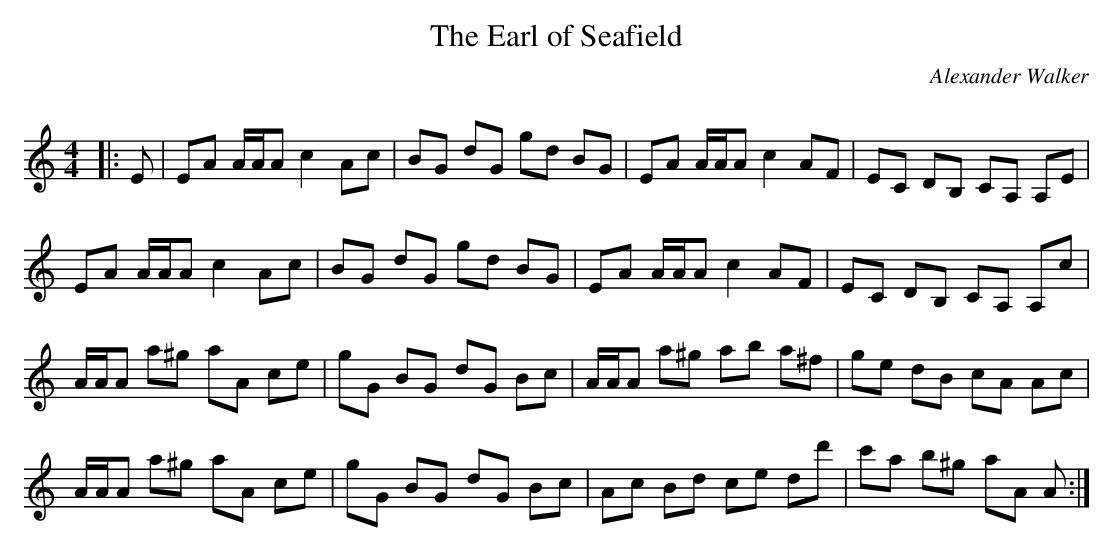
X:1
T: The Earl of Seafield
C:Alexander Walker
Q: 232
K:Am
M:4/4
L:1/8
|:E|EA A1/2A1/2A c2 Ac|BG dG gd BG|EA A1/2A1/2A c2 AF|EC DB, CA, A,E|
EA A1/2A1/2A c2 Ac|BG dG gd BG|EA A1/2A1/2A c2 AF|EC DB, CA, A,c|
A1/2A1/2A a^g aA ce|gG BG dG Bc|A1/2A1/2A a^g ab a^f|ge dB cA Ac|
A1/2A1/2A a^g aA ce|gG BG dG Bc|Ac Bd ce dd'|c'a b^g aA A:|
